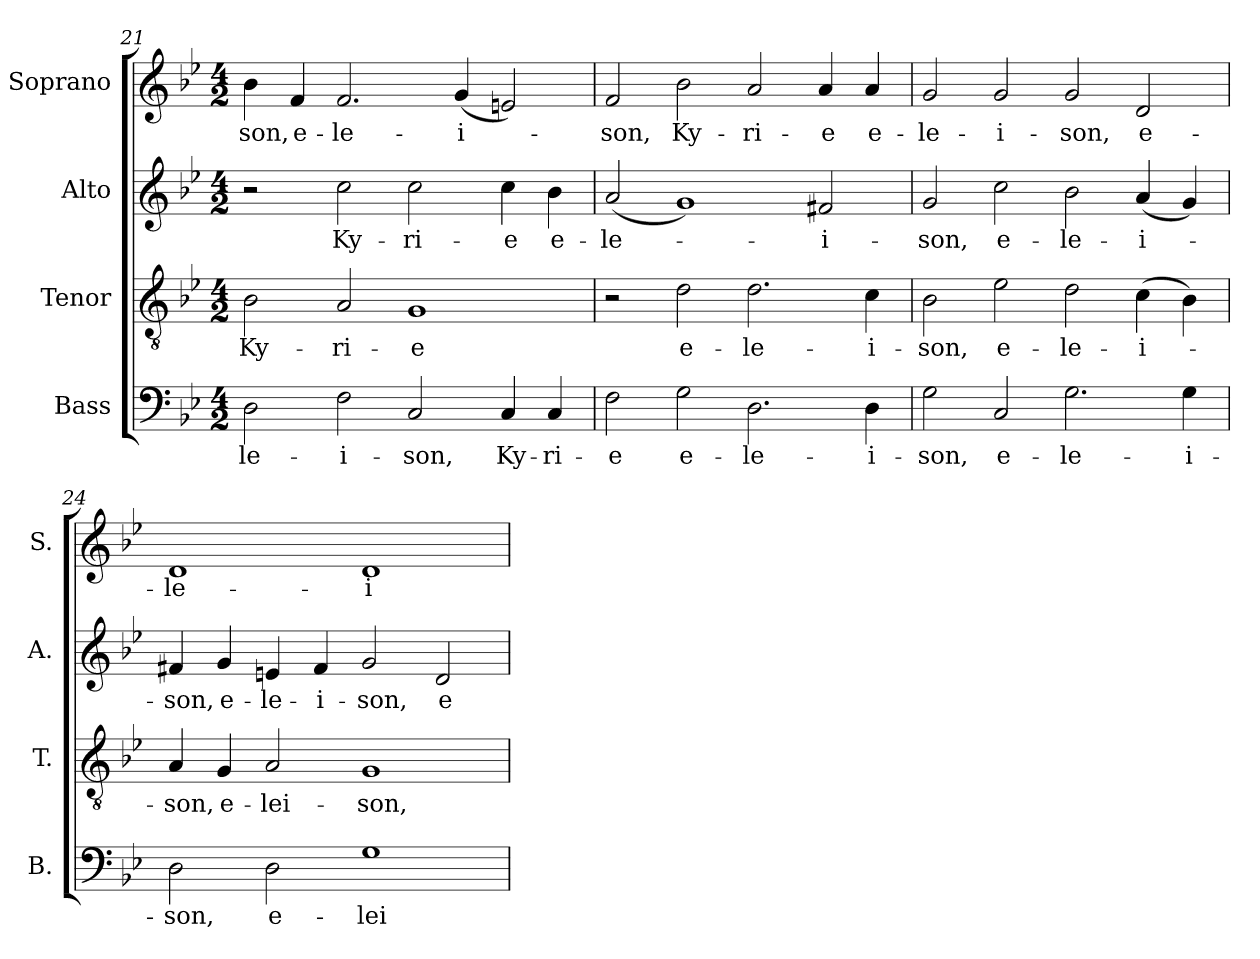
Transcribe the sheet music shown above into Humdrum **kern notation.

**kern	**text	**kern	**text	**kern	**text	**kern	**text
*part4	*part4	*part3	*part3	*part2	*part2	*part1	*part1
*staff4	*staff4	*staff3	*staff3	*staff2	*staff2	*staff1	*staff1
*I"Bass	*	*I"Tenor	*	*I"Alto	*	*I"Soprano	*
*I'B.	*	*I'T.	*	*I'A.	*	*I'S.	*
*clefF4	*	*clefGv2	*	*clefG2	*	*clefG2	*
*	*	*ITrd7c12	*	*	*	*	*
*k[b-e-]	*	*k[b-e-]	*	*k[b-e-]	*	*k[b-e-]	*
*B-:	*	*B-:	*	*B-:	*	*B-:	*
*M4/2	*	*M4/2	*	*M4/2	*	*M4/2	*
=21	=21	=21	=21	=21	=21	=21	=21
!	!LO:LY:b:color=#000000	!	!	!	!	!	!
!	!	!	!LO:LY:b:color=#000000	!	!	!	!
!	!	!	!	!	!	!	!LO:LY:b:color=#000000
2Di\	-le-	2BB-i\	Ky-	2r	.	4b-i\	-son,
!	!	!	!	!	!	!	!LO:LY:b:color=#000000
.	.	.	.	.	.	4fi/	e-
!	!LO:LY:b:color=#000000	!	!	!	!	!	!
!	!	!	!LO:LY:b:color=#000000	!	!	!	!
!	!	!	!	!	!LO:LY:b:color=#000000	!	!
!	!	!	!	!	!	!	!LO:LY:b:color=#000000
2Fi\	-i-	2AAi/	-ri-	2cci\	Ky-	2.fi/	-le-
!	!LO:LY:b:color=#000000	!	!	!	!	!	!
!	!	!	!LO:LY:b:color=#000000	!	!	!	!
!	!	!	!	!	!LO:LY:b:color=#000000	!	!
2Ci/	-son,	1GGi	-e	2cci\	-ri-	.	.
!	!	!	!	!	!	!	!LO:LY:b:color=#000000
.	.	.	.	.	.	(4gi/	-i-
!	!LO:LY:b:color=#000000	!	!	!	!	!	!
!	!	!	!	!	!LO:LY:b:color=#000000	!	!
4Ci/	Ky-	.	.	4cci\	-e	2eni/)	.
!	!LO:LY:b:color=#000000	!	!	!	!	!	!
!	!	!	!	!	!LO:LY:b:color=#000000	!	!
4Ci/	-ri-	.	.	4b-i\	e-	.	.
=22	=22	=22	=22	=22	=22	=22	=22
!	!LO:LY:b:color=#000000	!	!	!	!	!	!
!	!	!	!	!	!LO:LY:b:color=#000000	!	!
!	!	!	!	!	!	!	!LO:LY:b:color=#000000
2Fi\	-e	2r	.	(2ai/	-le-	2fi/	-son,
!	!LO:LY:b:color=#000000	!	!	!	!	!	!
!	!	!	!LO:LY:b:color=#000000	!	!	!	!
!	!	!	!	!	!	!	!LO:LY:b:color=#000000
2Gi\	e-	2Di\	e-	1gi)	.	2b-i\	Ky-
!	!LO:LY:b:color=#000000	!	!	!	!	!	!
!	!	!	!LO:LY:b:color=#000000	!	!	!	!
!	!	!	!	!	!	!	!LO:LY:b:color=#000000
2.Di\	-le-	2.Di\	-le-	.	.	2ai/	-ri-
!	!	!	!	!	!LO:LY:b:color=#000000	!	!
!	!	!	!	!	!	!	!LO:LY:b:color=#000000
.	.	.	.	2f#Xi/	-i-	4ai/	-e
!	!LO:LY:b:color=#000000	!	!	!	!	!	!
!	!	!	!LO:LY:b:color=#000000	!	!	!	!
!	!	!	!	!	!	!	!LO:LY:b:color=#000000
4Di\	-i-	4Ci\	-i-	.	.	4ai/	e-
!!LO:LB:g=z
=23	=23	=23	=23	=23	=23	=23	=23
!	!LO:LY:b:color=#000000	!	!	!	!	!	!
!	!	!	!LO:LY:b:color=#000000	!	!	!	!
!	!	!	!	!	!LO:LY:b:color=#000000	!	!
!	!	!	!	!	!	!	!LO:LY:b:color=#000000
2Gi\	-son,	2BB-i\	-son,	2gi/	-son,	2gi/	-le-
!	!LO:LY:b:color=#000000	!	!	!	!	!	!
!	!	!	!LO:LY:b:color=#000000	!	!	!	!
!	!	!	!	!	!LO:LY:b:color=#000000	!	!
!	!	!	!	!	!	!	!LO:LY:b:color=#000000
2Ci/	e-	2E-i\	e-	2cci\	e-	2gi/	-i-
!	!LO:LY:b:color=#000000	!	!	!	!	!	!
!	!	!	!LO:LY:b:color=#000000	!	!	!	!
!	!	!	!	!	!LO:LY:b:color=#000000	!	!
!	!	!	!	!	!	!	!LO:LY:b:color=#000000
2.Gi\	-le-	2Di\	-le-	2b-i\	-le-	2gi/	-son,
!	!	!	!LO:LY:b:color=#000000	!	!	!	!
!	!	!	!	!	!LO:LY:b:color=#000000	!	!
!	!	!	!	!	!	!	!LO:LY:b:color=#000000
.	.	(4Ci\	-i-	(4ai/	-i-	2di/	e-
!	!LO:LY:b:color=#000000	!	!	!	!	!	!
4Gi\	-i-	4BB-i\)	.	4gi/)	.	.	.
=24	=24	=24	=24	=24	=24	=24	=24
!	!LO:LY:b:color=#000000	!	!	!	!	!	!
!	!	!	!LO:LY:b:color=#000000	!	!	!	!
!	!	!	!	!	!LO:LY:b:color=#000000	!	!
!	!	!	!	!	!	!	!LO:LY:b:color=#000000
2Di\	-son,	4AAi/	-son,	4f#Xi/	-son,	1di	-le-
!	!	!	!LO:LY:b:color=#000000	!	!	!	!
!	!	!	!	!	!LO:LY:b:color=#000000	!	!
.	.	4GGi/	e-	4gi/	e-	.	.
!	!LO:LY:b:color=#000000	!	!	!	!	!	!
!	!	!	!LO:LY:b:color=#000000	!	!	!	!
!	!	!	!	!	!LO:LY:b:color=#000000	!	!
2Di\	e-	2AAi/	-lei-	4eni/	-le-	.	.
!	!	!	!	!	!LO:LY:b:color=#000000	!	!
.	.	.	.	4f#i/	-i-	.	.
!	!LO:LY:b:color=#000000	!	!	!	!	!	!
!	!	!	!LO:LY:b:color=#000000	!	!	!	!
!	!	!	!	!	!LO:LY:b:color=#000000	!	!
!	!	!	!	!	!	!	!LO:LY:b:color=#000000
1Gi	-lei-	1GGi	-son,	2gi/	-son,	1di	-i-
!	!	!	!	!	!LO:LY:b:color=#000000	!	!
.	.	.	.	2di/	e-	.	.
=	=	=	=	=	=	=	=
*-	*-	*-	*-	*-	*-	*-	*-
